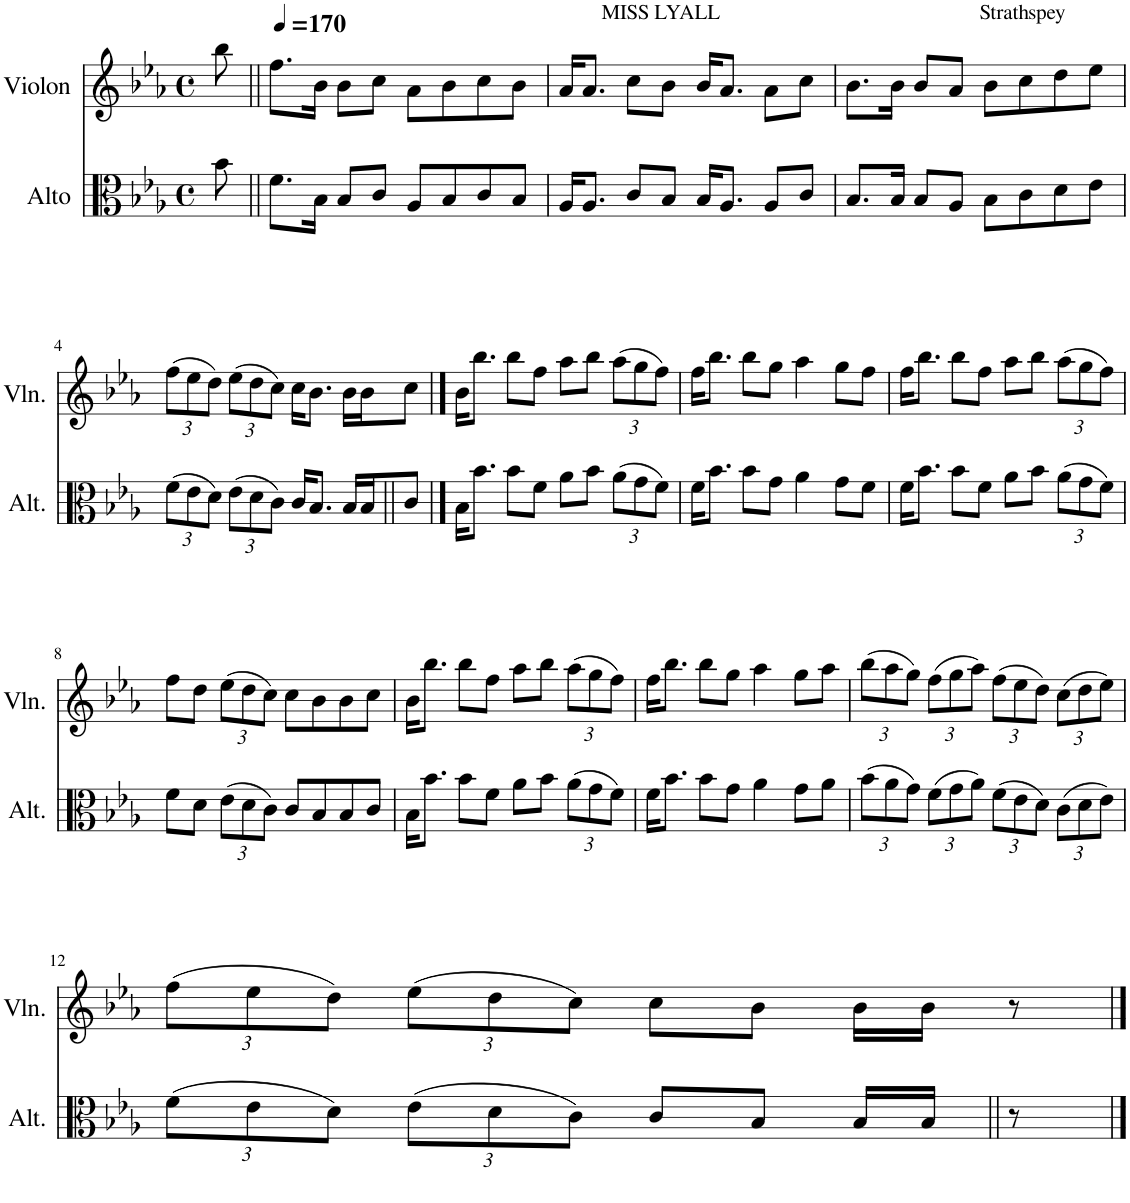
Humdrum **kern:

**kern	**kern
*part2	*part1
*staff2	*staff1
*I"Alto	*I"Violon
*I'Alt.	*I'Vln.
*clefC3	*clefG2
*k[b-e-a-]	*k[b-e-a-]
*M4/4	*M4/4
*met(c)	*met(c)
*MM170	*MM170
=	=
8b-\	8bb-\
=1||	=1||
8.f\L	8.ff\L
16B-\Jk	16b-\Jk
8B-/L	8b-\L
8c/J	8cc\J
8A-/L	8a-\L
8B-/	8b-\
8c/	8cc\
8B-/J	8b-\J
=2	=2
!	!LO:TX:a:t=MISS LYALL
16A-/KL	16a-/KL
8.A-/J	8.a-/J
8c/L	8cc\L
8B-/J	8b-\J
16B-/KL	16b-/KL
8.A-/J	8.a-/J
8A-/L	8a-\L
8c/J	8cc\J
=3	=3
8.B-/L	8.b-\L
16B-/Jk	16b-\Jk
8B-/L	8b-/L
8A-/J	8a-/J
!	!LO:TX:a:t=Strathspey
8B-\L	8b-\L
8c\	8cc\
8d\	8dd\
8e-\J	8ee-\J
!!LO:LB:g=z
=4	=4
*Xbrackettup	*Xbrackettup
(12f\L	(12ff\L
12e-\	12ee-\
12d\J)	12dd\J)
(12e-\L	(12ee-\L
12d\	12dd\
12c\J)	12cc\J)
16c/KL	16cc\KL
8.B-/J	8.b-\J
16B-/LL	16b-\LL
16B-/J	16b-\J
8c/J	8cc\J
==5	==5
16B-\KL	16b-\KL
8.b-\J	8.bb-\J
8b-\L	8bb-\L
8f\J	8ff\J
8a-\L	8aa-\L
8b-\J	8bb-\J
(12a-\L	(12aa-\L
12g\	12gg\
12f\J)	12ff\J)
=6	=6
16f\KL	16ff\KL
8.b-\J	8.bb-\J
8b-\L	8bb-\L
8g\J	8gg\J
4a-\	4aa-\
8g\L	8gg\L
8f\J	8ff\J
=7	=7
16f\KL	16ff\KL
8.b-\J	8.bb-\J
8b-\L	8bb-\L
8f\J	8ff\J
8a-\L	8aa-\L
8b-\J	8bb-\J
(12a-\L	(12aa-\L
12g\	12gg\
12f\J)	12ff\J)
!!LO:LB:g=z
=8	=8
8f\L	8ff\L
8d\J	8dd\J
(12e-\L	(12ee-\L
12d\	12dd\
12c\J)	12cc\J)
8c/L	8cc\L
8B-/	8b-\
8B-/	8b-\
8c/J	8cc\J
=9	=9
16B-\KL	16b-\KL
8.b-\J	8.bb-\J
8b-\L	8bb-\L
8f\J	8ff\J
8a-\L	8aa-\L
8b-\J	8bb-\J
(12a-\L	(12aa-\L
12g\	12gg\
12f\J)	12ff\J)
=10	=10
16f\KL	16ff\KL
8.b-\J	8.bb-\J
8b-\L	8bb-\L
8g\J	8gg\J
4a-\	4aa-\
8g\L	8gg\L
8a-\J	8aa-\J
=11	=11
(12b-\L	(12bb-\L
12a-\	12aa-\
12g\J)	12gg\J)
(12f\L	(12ff\L
12g\	12gg\
12a-\J)	12aa-\J)
(12f\L	(12ff\L
12e-\	12ee-\
12d\J)	12dd\J)
(12c\L	(12cc\L
12d\	12dd\
12e-\J)	12ee-\J)
!!LO:LB:g=z
=12	=12
(12f\L	(12ff\L
12e-\	12ee-\
12d\J)	12dd\J)
(12e-\L	(12ee-\L
12d\	12dd\
12c\J)	12cc\J)
8c/L	8cc\L
8B-/J	8b-\J
16B-/LL	16b-\LL
16B-/JJ	16b-\JJ
8r	8r
==	==
*-	*-
